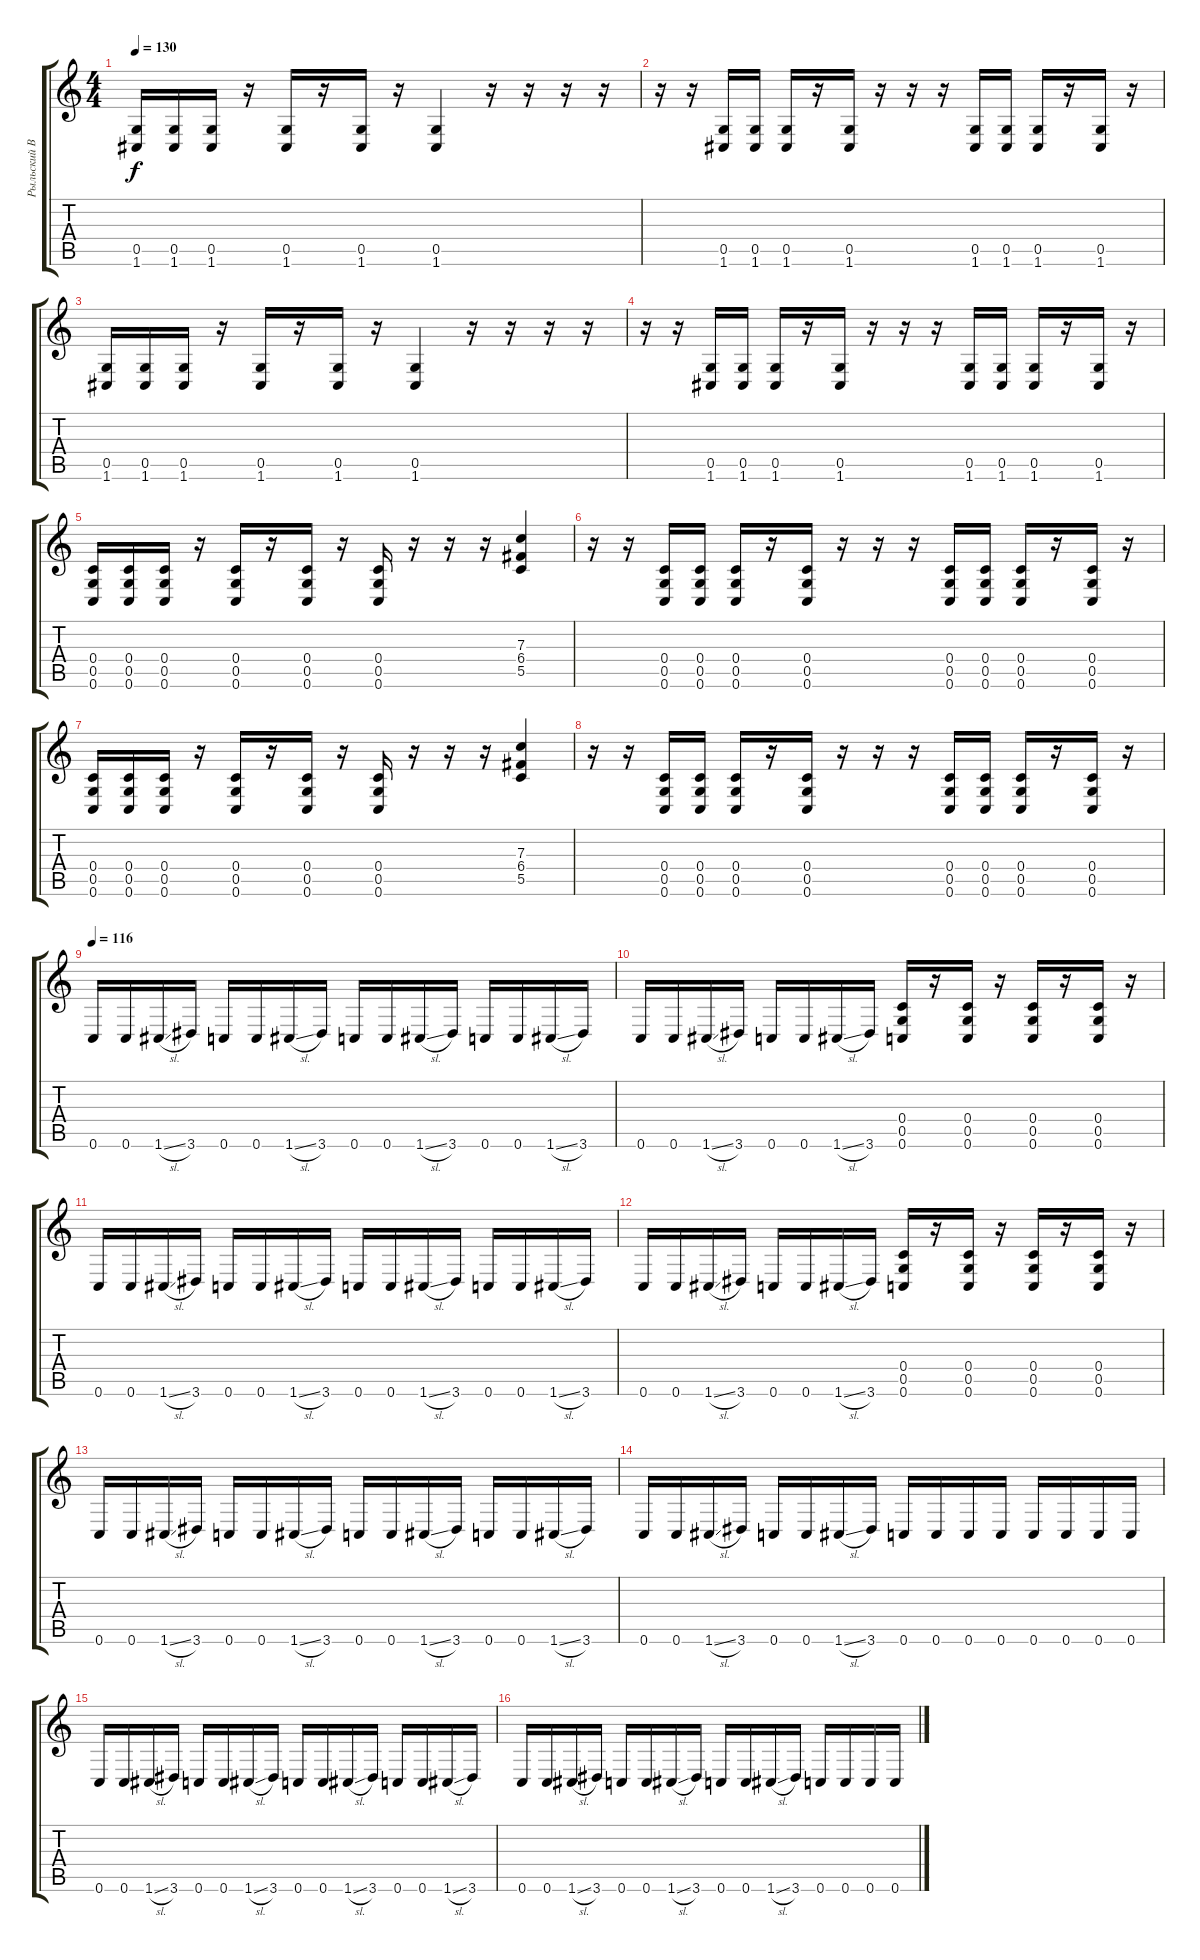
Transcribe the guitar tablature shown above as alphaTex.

\track ("Рыльский Владислав" "Рыльский В") {instrument distortionguitar}
\staff {score tabs}
\tuning (D4 A3 F3 C3 G2 C2) {hide}
\ts (4 4)
\tempo 130
\clef g2
\ks c
(0.5 1.6).16{dy f} (0.5 1.6).16 (0.5 1.6).16 r.16 (0.5 1.6).16 r.16 (0.5 1.6).16 r.16 (0.5 1.6).4 r.16 r.16 r.16 r.16 |
r.16 r.16 (0.5 1.6).16 (0.5 1.6).16 (0.5 1.6).16 r.16 (0.5 1.6).16 r.16 r.16 r.16 (0.5 1.6).16 (0.5 1.6).16 (0.5 1.6).16 r.16 (0.5 1.6).16 r.16 |
(0.5 1.6).16 (0.5 1.6).16 (0.5 1.6).16 r.16 (0.5 1.6).16 r.16 (0.5 1.6).16 r.16 (0.5 1.6).4 r.16 r.16 r.16 r.16 |
r.16 r.16 (0.5 1.6).16 (0.5 1.6).16 (0.5 1.6).16 r.16 (0.5 1.6).16 r.16 r.16 r.16 (0.5 1.6).16 (0.5 1.6).16 (0.5 1.6).16 r.16 (0.5 1.6).16 r.16 |
(0.4 0.5 0.6).16 (0.4 0.5 0.6).16 (0.4 0.5 0.6).16 r.16 (0.4 0.5 0.6).16 r.16 (0.4 0.5 0.6).16 r.16 (0.4 0.5 0.6).16 r.16 r.16 r.16 (7.3 6.4 5.5).4 |
r.16 r.16 (0.4 0.5 0.6).16 (0.4 0.5 0.6).16 (0.4 0.5 0.6).16 r.16 (0.4 0.5 0.6).16 r.16 r.16 r.16 (0.4 0.5 0.6).16 (0.4 0.5 0.6).16 (0.4 0.5 0.6).16 r.16 (0.4 0.5 0.6).16 r.16 |
(0.4 0.5 0.6).16 (0.4 0.5 0.6).16 (0.4 0.5 0.6).16 r.16 (0.4 0.5 0.6).16 r.16 (0.4 0.5 0.6).16 r.16 (0.4 0.5 0.6).16 r.16 r.16 r.16 (7.3 6.4 5.5).4 |
r.16 r.16 (0.4 0.5 0.6).16 (0.4 0.5 0.6).16 (0.4 0.5 0.6).16 r.16 (0.4 0.5 0.6).16 r.16 r.16 r.16 (0.4 0.5 0.6).16 (0.4 0.5 0.6).16 (0.4 0.5 0.6).16 r.16 (0.4 0.5 0.6).16 r.16 |
\tempo 116
0.6.16 0.6.16 1.6{sl}.16 3.6.16 0.6.16 0.6.16 1.6{sl}.16 3.6.16 0.6.16 0.6.16 1.6{sl}.16 3.6.16 0.6.16 0.6.16 1.6{sl}.16 3.6.16 |
0.6.16 0.6.16 1.6{sl}.16 3.6.16 0.6.16 0.6.16 1.6{sl}.16 3.6.16 (0.4 0.5 0.6).16 r.16 (0.4 0.5 0.6).16 r.16 (0.4 0.5 0.6).16 r.16 (0.4 0.5 0.6).16 r.16 |
0.6.16 0.6.16 1.6{sl}.16 3.6.16 0.6.16 0.6.16 1.6{sl}.16 3.6.16 0.6.16 0.6.16 1.6{sl}.16 3.6.16 0.6.16 0.6.16 1.6{sl}.16 3.6.16 |
0.6.16 0.6.16 1.6{sl}.16 3.6.16 0.6.16 0.6.16 1.6{sl}.16 3.6.16 (0.4 0.5 0.6).16 r.16 (0.4 0.5 0.6).16 r.16 (0.4 0.5 0.6).16 r.16 (0.4 0.5 0.6).16 r.16 |
0.6.16 0.6.16 1.6{sl}.16 3.6.16 0.6.16 0.6.16 1.6{sl}.16 3.6.16 0.6.16 0.6.16 1.6{sl}.16 3.6.16 0.6.16 0.6.16 1.6{sl}.16 3.6.16 |
0.6.16 0.6.16 1.6{sl}.16 3.6.16 0.6.16 0.6.16 1.6{sl}.16 3.6.16 0.6.16 0.6.16 0.6.16 0.6.16 0.6.16 0.6.16 0.6.16 0.6.16 |
0.6.16 0.6.16 1.6{sl}.16 3.6.16 0.6.16 0.6.16 1.6{sl}.16 3.6.16 0.6.16 0.6.16 1.6{sl}.16 3.6.16 0.6.16 0.6.16 1.6{sl}.16 3.6.16 |
0.6.16 0.6.16 1.6{sl}.16 3.6.16 0.6.16 0.6.16 1.6{sl}.16 3.6.16 0.6.16 0.6.16 1.6{sl}.16 3.6.16 0.6.16 0.6.16 0.6.16 0.6.16
